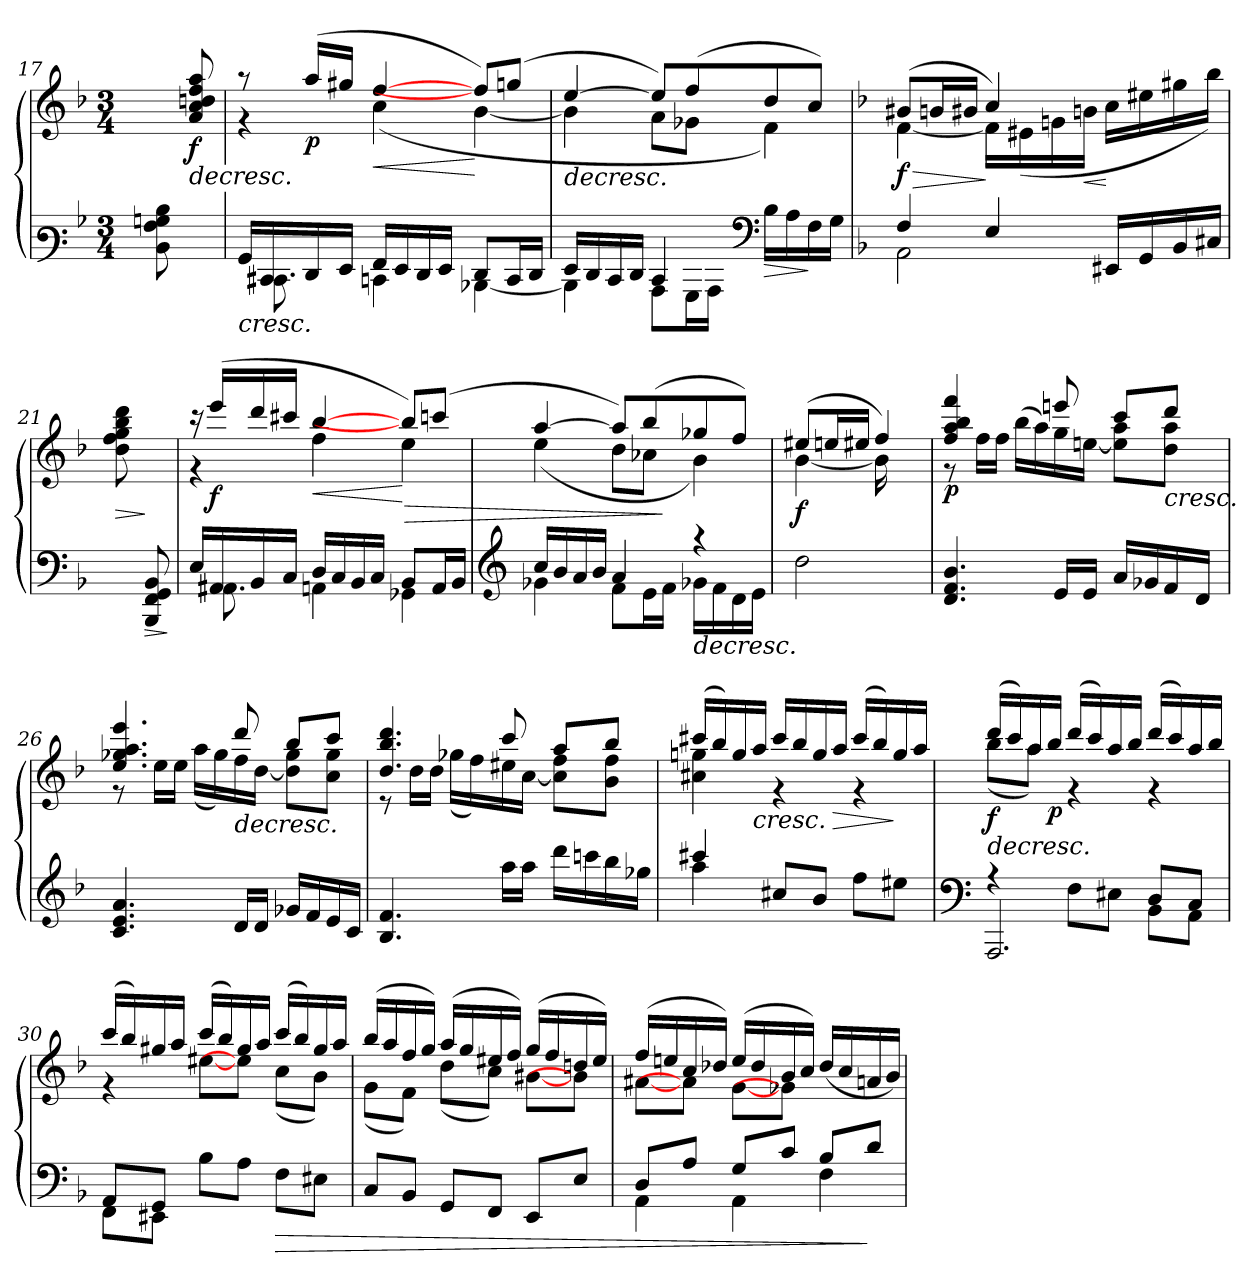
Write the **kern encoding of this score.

**kern	**kern	**dynam
*part1	*part1	*part1
*staff2	*staff1	*staff1/2
!!LO:LB:g=z
*clefF3	*clefG3	*
*k[b-]	*k[b-]	*
*M3/4	*M3/4	*
=17	=17	=17
8D\ 8A\ 8Bn\ 8d\L	8ryy	.
!	!	!LO:HP:b
!	!	!LO:DY:n=1:b
8ryy	8f/ 8a/ 8bn/ 8dd/ 8ff/L	> f
=18	=18	=18
!	!	!LO:HP:b=2
*^	*^	*
16BB-/LL	16ryy	8rff	4re	<
16EE#X/	8.EE#X\	.	.	.
!	!	!	!	!LO:DY:b
16FF/	.	(>16ff/LL	.	p
16GG/JJ	.	16ee#/JJ	.	.
!	!	!	!	!LO:HP:n=1:b
!	!	!	!	!LO:HP:n=1:b
16AA/LL	4EEn\	[>4dd/	(<4a\	] < >
16GG/	.	.	.	.
16FF/	.	.	.	.
16GG/JJ	.	.	.	.
8FF/L	[<4DD-X\	8dd-/L])	[<4g\	[
16EE/L	.	(>8ee/J	.	.
16FF/JJ	.	.	.	.
*v	*v	*	*	*
*	*v	*v	*
.	.	]
=19	=19	=19
*^	*^	*
!	!	!	!	!LO:HP:b
16GG/LL	4DD-\]	[>4cc/	4g\]	>
16FF/	.	.	.	.
16EE/	.	.	.	.
16FF/JJ	.	.	.	.
4EE/	8CC\L	8cc/L])	8f\L	[
.	16BBB-\L	(>8dd/	8e-X\J	.
.	16CC\JJ	.	.	.
*clefF4	*	*	*	*
!	!	!	!	!LO:HP:b=2
4ryy	16B-\LL	8b-/	4d\)	>
.	16A\	.	.	.
.	16F\	8a/J)	.	]
.	16G\JJ	.	.	.
!!LO:PB:g=z	!!
=20	=20	=20	=20	=20
*k[b-]	*	*k[b-]	*	*
!	!	!	!	!LO:HP:b
!	!	!	!	!LO:DY:n=1:b
4F/	2AA\	(>8g#X/L	[<4d\	> f
.	.	16gn/L	.	.
.	.	16g#X/JJ	.	.
4E/	.	4a/)	16d\LL]	]
.	.	.	(>16c#X\	.
.	.	.	16en\	.
!	!	!	!	!LO:HP:b
.	.	.	16gn\JJ	<
16EE#X/LL	4ryy	4ryy	16a\LL	[
16GG/	.	.	16cc#X\	.
16BB-/	.	.	16ee#\	.
16C#/JJ	.	.	16gg\JJ)	]
*v	*v	*	*	*
=21	=21	=21	=21
!	!	!	!LO:HP:b
*	*v	*v	*
8ryy	8b-\ 8dd\ 8ee\ 8gg\ 8bb-\L	>
!	!	!LO:HP:b=2
8BBB-/ 8FF/ 8GG/ 8BB-/L	8ryy	> ]
=22	=22	=22
*^	*^	*
16E/LL	16ryy	16rgg	4re	.
!	!	!	!	!LO:DY:b
16AA#X/	8.AA#X\	(>16ccc/LL	.	f
16BB-/	.	16bb-/	.	.
16C/JJ	.	16aa#/JJ	.	.
!	!	!	!	!LO:HP:n=1:b
16D/LL	4AAn\	[>4gg/	(<4dd\	] <
16C/	.	.	.	.
16BB-/	.	.	.	.
16C/JJ	.	.	.	.
!	!	!	!	!LO:HP:n=1:b
8BB-/L	4GG-X\	8gg-/L])	4cc\	[ >
16AA/L	.	(>8aa/J	.	.
16BB-/JJ	.	.	.	.
!!LO:LB:g=z	!!
=23	=23	=23	=23	=23
*clefG3	*	*	*	*
16a/LL	4e-X\	[>4ff/	(<4cc\	.
16g/	.	.	.	.
16f/	.	.	.	.
16g/JJ	.	.	.	.
4f/	8d\L	8ff/L])	8b-\L	.
.	16c\L	(>8gg/	8a-X\J	.
.	16d\JJ	.	.	]
!	!	!	!	!LO:HP:b=2
4rff	16e-X\LL	8ee-X/	4g\)	>
.	16d\	.	.	.
.	16B-\	8dd/J)	.	.
.	16c\JJ	.	.	.
=24	=24	=24	=24	=24
!	!	!	!	!LO:DY:b
*v	*v	*	*	*
2b-\	(>8cc#X/L	[<4g\	f
.	16ccn/L	.	.
.	16cc#X/JJ	.	.
.	4dd/)	16g\LL]	.
.	.	8.ryy	.
=25	=25	=25	=25
!	!	!	!LO:DY:b
4.B-/ 4.d/ 4.g/	4dd/ 4ff/ 4gg/ 4ddd/	8re	p
.	.	16dd\LL	.
.	.	16dd\JJ	.
.	8ryy	(<16gg\LL	.
.	.	16ff\)	.
16c/LL	8cccn/	16ee\	.
16c/JJ	.	[<16ccn\JJ	.
16f/LL	8aa/L	8cc\] 8ff\L	.
16e-X/	.	.	.
!	!	!	!LO:HP:n=1:b
16d/	8bb-/J	8b-\ 8ff\J	] <
16B-/JJ	.	.	.
!!LO:LB:g=z	!!
=26	=26	=26	=26
4.A/ 4.c/ 4.f/	4.cc/ 4.ee-X/ 4.ff/ 4.ccc/	8re	.
.	.	16cc\LL	.
.	.	16cc\JJ	.
.	.	(<16ff\LL	.
.	.	16ee-\)	.
!	!	!	!LO:HP:b
16B-/LL	8bb-/	16dd\	>
16B-/JJ	.	[<16b-\JJ	[
16e-X/LL	8gg/L	8b-\] 8ee-\L	.
16d/	.	.	.
16c/	8aa/J	8a\ 8ee-\J	.
16A/JJ	.	.	.
=27	=27	=27	=27
4.G/ 4.d/	4.b-/ 4.gg/ 4.bb-/	8rc	.
.	.	16b-\LL	.
.	.	16b-\JJ	.
.	.	(<16ee-X\LL	.
.	.	16dd\)	.
16ff\LL	8aa/	16cc#X\	.
16ff\JJ	.	[<16a\JJ	.
16bb-\LL	8ff/L	8a\] 8dd\L	.
16aan\	.	.	.
16gg\	8gg/J	8g\ 8dd\J	.
16ee-\JJ	.	.	.
=28	=28	=28	=28
*^	*	*	*
4aa#X/	4ff\	(>16aa#/LL	4a#\ 4een\	.
.	.	16gg/)	.	.
.	.	16ee/	.	.
!	!	!	!	!LO:HP:b
.	.	16ff/JJ	.	<
8a#/L	2ryy	16aa#/LL	4re	.
.	.	16gg/	.	.
8g/J	.	16ee/	.	.
!	!	!	!	!LO:HP:b
.	.	16ff/JJ	.	>
8dd\L	.	(>16aa#/LL	4re	.
.	.	16gg/)	.	.
8cc#X\J	.	16ee/	.	]
.	.	16ff/JJ	.	[
*v	*v	*	*	*
!!LO:LB:g=z	!!
=29	=29	=29	=29
*clefF4	*	*	*
*^	*	*	*
*	*^	*	*	*
!	!	!	!	!	!LO:HP:b
!	!	!	!	!	!LO:DY:n=1:b
2ryy	4rA	2.AAA/	(>16bb-/LL	(<8gg\L	> f
.	.	.	16aa/)	.	.
.	.	.	16ff/	8ff\J)	.
!	!	!	!	!	!LO:DY:n=2:b
.	.	.	16gg/JJ	.	p
.	8F\L	.	(>16bb-/LL	4re	.
.	.	.	16aa/)	.	.
.	8E#X\J	.	16ff/	.	.
.	.	.	16gg/JJ	.	.
8D/L	8BB-\L	.	(>16bb-/LL	4re	.
.	.	.	16aa/)	.	.
8C/J	8AA\J	.	16ff/	.	.
.	.	.	16gg/JJ	.	.
*v	*v	*v	*	*	*
*	*v	*v	*
.	.	] ]
=30	=30	=30
*^	*^	*
8AA/L	8FF\L	(>16aa/LL	4re	.
.	.	16gg/)	.	.
8GG/J	8EE#X\J	16ee#/	.	.
.	.	16ff/JJ	.	.
2ryy	8B-\L	(>16aa/LL	[<8cc#X\L	.
.	.	16gg/)	.	.
.	8A\J	16ee#/	8ccn\J]	.
.	.	16ff/JJ	.	.
!	!	!	!	!LO:HP:b=2
.	8F\L	(>16aa/LL	(<8a\L	>
.	.	16gg/)	.	.
.	8E#\J	16ee#/	8g\J)	.
.	.	16ff/JJ	.	.
*v	*v	*	*	*
=31	=31	=31	=31
8C/L	(>16gg/LL	(<8e\L	.
.	16ff/	.	.
8BB-/J	16dd/	8d\J)	.
.	16ee/JJ)	.	.
8GG/L	(>16ff/LL	(<8b-\L	.
.	16ee/	.	.
8FF/J	16cc#X/	8a\J)	.
.	16dd/JJ)	.	.
8EE/L	(>16ee/LL	[<8g#X\L	.
.	16dd/	.	.
8E/J	16bn/	8gn\J]	.
.	16cc#/JJ)	.	.
!!LO:LB:g=z	!!
=32	=32	=32	=32
*^	*	*	*
8D/L	4AA\	(>16dd/LL	[<8f#X\L	.
.	.	16ccn/	.	.
8A/J	.	16a/	8fn\J]	.
.	.	16b-X/JJ)	.	.
8G/L	4AA\	(>16cc/LL	[<8e\L	.
.	.	16b-/	.	.
8c/J	.	16g/	8e-X\J]	.
.	.	16a/JJ)	.	.
8B-/L	4F\	(>16b-/LL	4ryy	.
.	.	16a/	.	.
8d/J	.	16f/	.	]
.	.	16g/JJ)	.	.
*v	*v	*	*	*
*	*v	*v	*
=	=	=
*-	*-	*-
